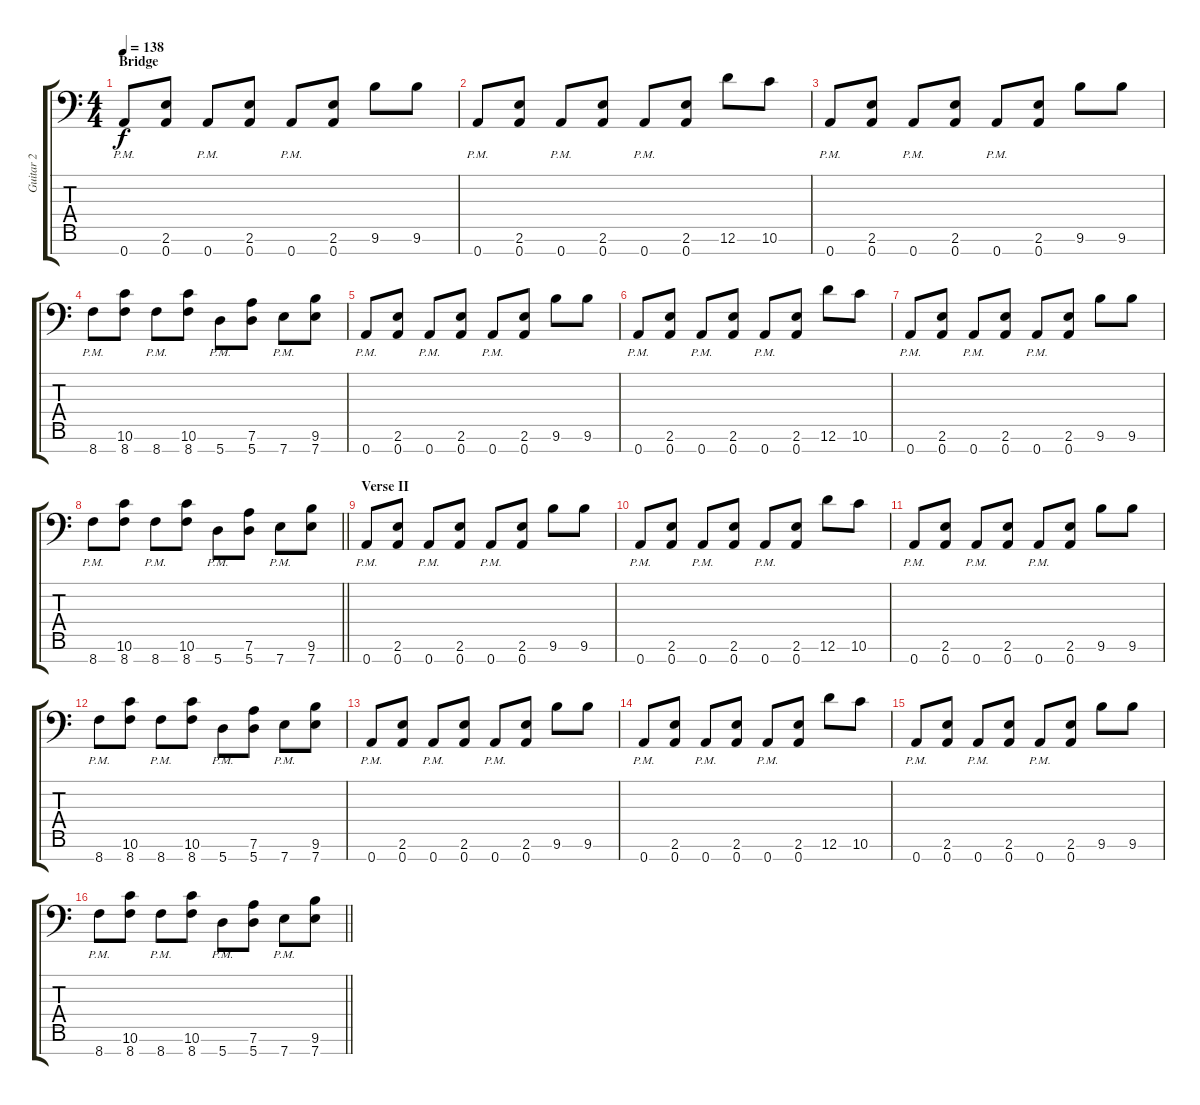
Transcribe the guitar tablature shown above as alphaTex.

\track ("Guitar 2" "Guitar 2") {instrument overdrivenguitar}
\staff {score tabs}
\tuning (D4 A3 F3 C3 G2 D2 A1) {hide}
\ts (4 4)
\section ("" "Bridge")
\tempo 138
\clef f4
\ks c
0.7{pm}.8{dy f instrument overdrivenguitar} (2.6 0.7).8 0.7{pm}.8 (2.6 0.7).8 0.7{pm}.8 (2.6 0.7).8 9.6.8 9.6.8 |
0.7{pm}.8 (2.6 0.7).8 0.7{pm}.8 (2.6 0.7).8 0.7{pm}.8 (2.6 0.7).8 12.6.8 10.6.8 |
0.7{pm}.8 (2.6 0.7).8 0.7{pm}.8 (2.6 0.7).8 0.7{pm}.8 (2.6 0.7).8 9.6.8 9.6.8 |
8.7{pm}.8 (10.6 8.7).8 8.7{pm}.8 (10.6 8.7).8 5.7{pm}.8 (7.6 5.7).8 7.7{pm}.8 (9.6 7.7).8 |
0.7{pm}.8 (2.6 0.7).8 0.7{pm}.8 (2.6 0.7).8 0.7{pm}.8 (2.6 0.7).8 9.6.8 9.6.8 |
0.7{pm}.8 (2.6 0.7).8 0.7{pm}.8 (2.6 0.7).8 0.7{pm}.8 (2.6 0.7).8 12.6.8 10.6.8 |
0.7{pm}.8 (2.6 0.7).8 0.7{pm}.8 (2.6 0.7).8 0.7{pm}.8 (2.6 0.7).8 9.6.8 9.6.8 |
\barLineRight lightlight
8.7{pm}.8 (10.6 8.7).8 8.7{pm}.8 (10.6 8.7).8 5.7{pm}.8 (7.6 5.7).8 7.7{pm}.8 (9.6 7.7).8 |
\section ("" "Verse II")
0.7{pm}.8 (2.6 0.7).8 0.7{pm}.8 (2.6 0.7).8 0.7{pm}.8 (2.6 0.7).8 9.6.8 9.6.8 |
0.7{pm}.8 (2.6 0.7).8 0.7{pm}.8 (2.6 0.7).8 0.7{pm}.8 (2.6 0.7).8 12.6.8 10.6.8 |
0.7{pm}.8 (2.6 0.7).8 0.7{pm}.8 (2.6 0.7).8 0.7{pm}.8 (2.6 0.7).8 9.6.8 9.6.8 |
8.7{pm}.8 (10.6 8.7).8 8.7{pm}.8 (10.6 8.7).8 5.7{pm}.8 (7.6 5.7).8 7.7{pm}.8 (9.6 7.7).8 |
0.7{pm}.8 (2.6 0.7).8 0.7{pm}.8 (2.6 0.7).8 0.7{pm}.8 (2.6 0.7).8 9.6.8 9.6.8 |
0.7{pm}.8 (2.6 0.7).8 0.7{pm}.8 (2.6 0.7).8 0.7{pm}.8 (2.6 0.7).8 12.6.8 10.6.8 |
0.7{pm}.8 (2.6 0.7).8 0.7{pm}.8 (2.6 0.7).8 0.7{pm}.8 (2.6 0.7).8 9.6.8 9.6.8 |
\barLineRight lightlight
8.7{pm}.8 (10.6 8.7).8 8.7{pm}.8 (10.6 8.7).8 5.7{pm}.8 (7.6 5.7).8 7.7{pm}.8 (9.6 7.7).8
